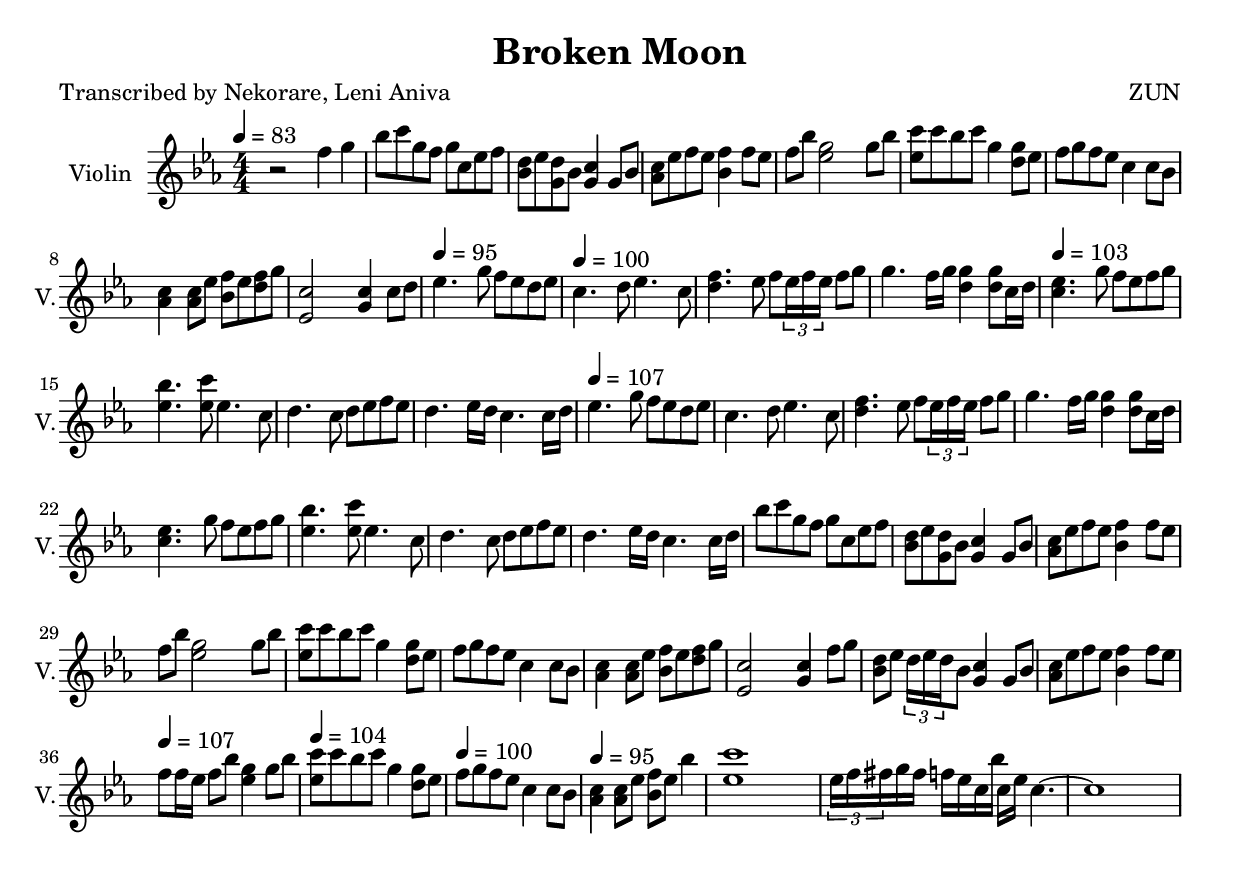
\version "2.24.0"
\language "english"
\header {
	title = "Broken Moon"
	composer = "ZUN"
	poet = "Transcribed by Nekorare, Leni Aniva"
}
violin = \new Staff \with {
	instrumentName = "Violin"
	shortInstrumentName = "V."
	midiInstrument = "violin"
}
\fixed c'' {
	\tempo 4 = 83
	\numericTimeSignature
	\time 4/4
	\override Accidental.hide-tied-accidental-after-break = ##t
	\key c \minor

	r2                   f4     g       | bf8     c' g  f  g    c   ef f  |
	<bf, d> ef <g, d> bf, <g, c>4 g,8 bf,| <af, c> ef f  ef <bf, f>4 f8 ef |
	f      bf <ef g>2           g8  bf  | <ef c'> c' bf c' g4   <d g>8 ef |
	f      g  f      ef  c4     c8  bf, | <af, c>4 <af, c>8 ef <bf, f> ef <d f> g |
	<ef, c>2             <g, c>4 c8 d   |
	\tempo 4 = 95
	                                      ef4.          g8 f    ef  d  ef |
	\tempo 4 = 100
	c4.       d8  ef4.              c8  | <d f>4. ef8 f \tuplet 3/2 {ef16 f ef} f8 g |
	g4.       f16 g <d g>4 8    c16 d   |
	\tempo 4 = 103
	                                      <c ef>4. g8 f ef f g |
	<ef bf>4. <ef c'>8         ef4. c8  | d4.           c8 d     ef f  ef |
	d4. ef16 d c4. c16 d |
	%<ef c'>8 c' bf   c'  g4 <d g>8  ef  | f       g  f  ef c4       c8 bf,|

	\tempo 4 = 107
	                     ef4. g8 f ef d ef |
	c4. d8 ef4. c8 | <d f>4. ef8 f \tuplet 3/2 {ef16 f ef} f8 g |
	g4.       f16 g <d g>4 8    c16 d   | <c ef>4. g8 f ef f g |
	<ef bf>4. <ef c'>8         ef4. c8  | d4.           c8 d     ef f  ef |
	d4.       ef16 d c4.        c16 d   |
	% identical to beginning
	                                       bf8 c' g f g c ef f |
	<bf, d> ef <g, d> bf, <g, c>4 g,8 bf,| <af, c> ef f  ef <bf, f>4 f8 ef |
	f      bf <ef g>2           g8  bf  | <ef c'> c' bf c' g4   <d g>8 ef |
	f      g  f      ef  c4     c8  bf, | <af, c>4 <af, c>8 ef <bf, f> ef <d f> g |

	<ef, c>2             <g, c>4 f8 g   | <bf, d>8 ef \tuplet 3/2 {d16 ef d} bf,8 <g, c>4 g,8 bf, |
	<af, c> ef f  ef <bf, f>4 f8 ef |
	\tempo 4 = 107
	                                  f f16 ef f8 bf <ef g>4 g8 bf |
	\tempo 4 = 104
	<ef c'> c' bf c' g4   <d g>8 ef |
	\tempo 4 = 100
	                                  f      g  f      ef  c4     c8  bf, |
	\tempo 4 = 95
	<af, c>4 8 ef <bf, f> ef bf4 | <ef c'>1 |

	\tuplet 3/2 {ef16 f fs} g fs f ef c bf c ef c4.~ | c1 |


	%ef4.     g8 f ef d ef |
	%c4.       d8   ef4.             c8  | <d f>4. ef8 f \tuplet 3/2 {ef16 f ef} f8 g |
	%g4.       f16 g <d g>4 8    c16 d   | <c ef>4. g8 f ef f g |
	%<ef bf>4. <ef c'>8         ef4. c8  | d4.           c8 d     ef f  ef |
}

\score {
	\violin
	\layout {
		\context {
			\Score
			proportionalNotationDuration = #(ly:make-moment 1/4)
			\override SpacingSpanner.uniform-stretching = ##t
			\override SpacingSpanner.strict-grace-spacing = ##t
		}
	}
}
\score {
	\unfoldRepeats {
		\violin
	}
	\midi {  }
}
